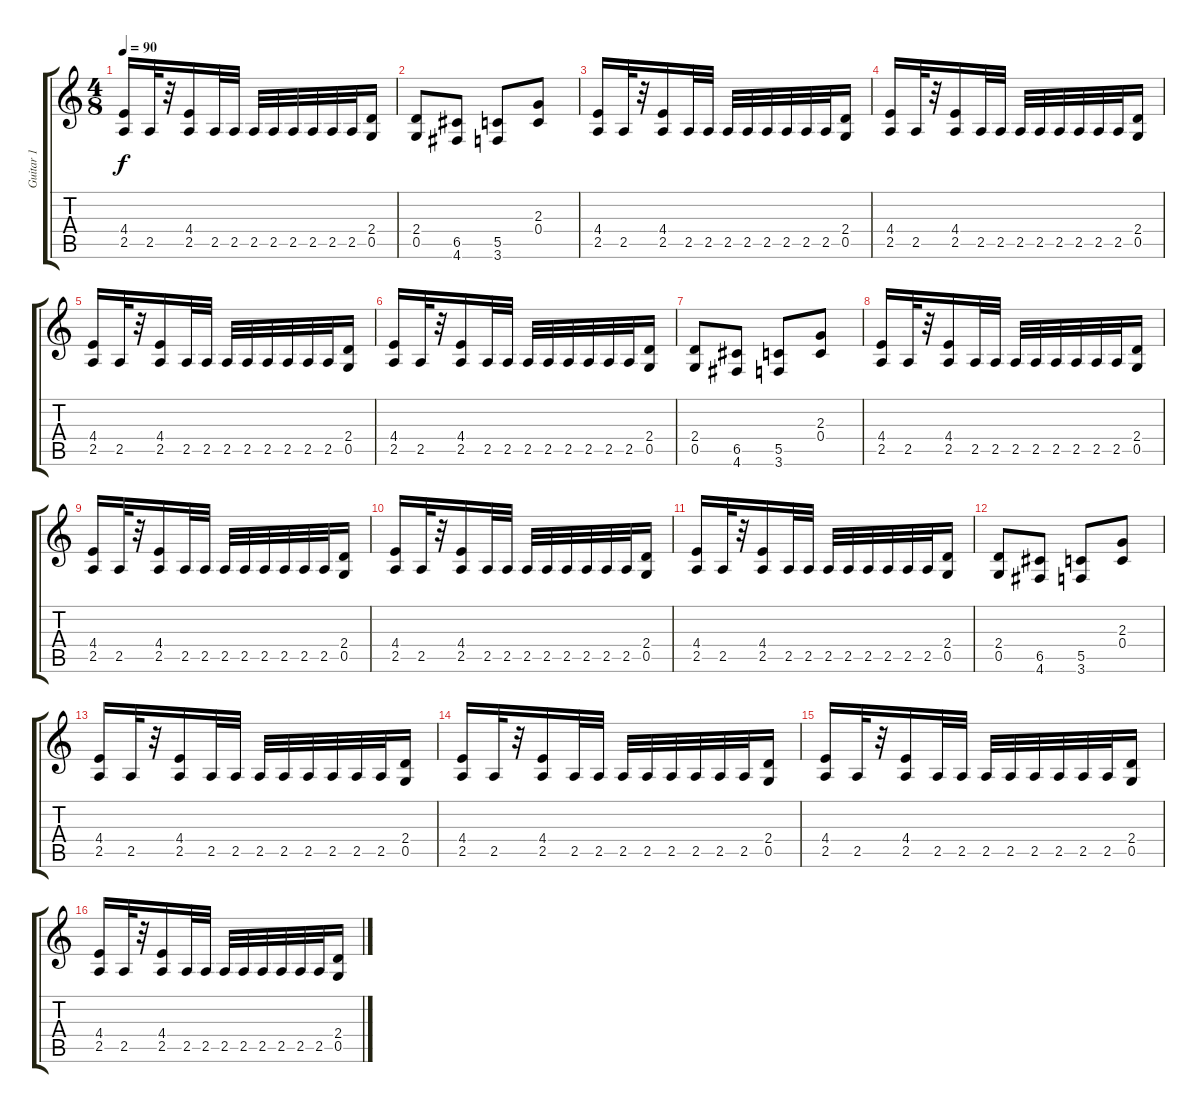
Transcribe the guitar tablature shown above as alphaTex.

\track ("Guitar 1" "Guitar 1") {instrument overdrivenguitar}
\staff {score tabs}
\tuning (D4 A3 F3 C3 G2 D2) {hide}
\ts (4 8)
\tempo 90
\clef g2
\ks c
(4.4 2.5).16{dy f} 2.5.32 r.32 (4.4 2.5).16 2.5.32 2.5.32 2.5.32 2.5.32 2.5.32 2.5.32 2.5.32 2.5.32 (2.4 0.5).16 |
(2.4 0.5).8 (6.5 4.6).8 (5.5 3.6).8 (2.3 0.4).8 |
(4.4 2.5).16 2.5.32 r.32 (4.4 2.5).16 2.5.32 2.5.32 2.5.32 2.5.32 2.5.32 2.5.32 2.5.32 2.5.32 (2.4 0.5).16 |
(4.4 2.5).16 2.5.32 r.32 (4.4 2.5).16 2.5.32 2.5.32 2.5.32 2.5.32 2.5.32 2.5.32 2.5.32 2.5.32 (2.4 0.5).16 |
(4.4 2.5).16 2.5.32 r.32 (4.4 2.5).16 2.5.32 2.5.32 2.5.32 2.5.32 2.5.32 2.5.32 2.5.32 2.5.32 (2.4 0.5).16 |
(4.4 2.5).16 2.5.32 r.32 (4.4 2.5).16 2.5.32 2.5.32 2.5.32 2.5.32 2.5.32 2.5.32 2.5.32 2.5.32 (2.4 0.5).16 |
(2.4 0.5).8 (6.5 4.6).8 (5.5 3.6).8 (2.3 0.4).8 |
(4.4 2.5).16 2.5.32 r.32 (4.4 2.5).16 2.5.32 2.5.32 2.5.32 2.5.32 2.5.32 2.5.32 2.5.32 2.5.32 (2.4 0.5).16 |
(4.4 2.5).16 2.5.32 r.32 (4.4 2.5).16 2.5.32 2.5.32 2.5.32 2.5.32 2.5.32 2.5.32 2.5.32 2.5.32 (2.4 0.5).16 |
(4.4 2.5).16 2.5.32 r.32 (4.4 2.5).16 2.5.32 2.5.32 2.5.32 2.5.32 2.5.32 2.5.32 2.5.32 2.5.32 (2.4 0.5).16 |
(4.4 2.5).16 2.5.32 r.32 (4.4 2.5).16 2.5.32 2.5.32 2.5.32 2.5.32 2.5.32 2.5.32 2.5.32 2.5.32 (2.4 0.5).16 |
(2.4 0.5).8 (6.5 4.6).8 (5.5 3.6).8 (2.3 0.4).8 |
(4.4 2.5).16 2.5.32 r.32 (4.4 2.5).16 2.5.32 2.5.32 2.5.32 2.5.32 2.5.32 2.5.32 2.5.32 2.5.32 (2.4 0.5).16 |
(4.4 2.5).16 2.5.32 r.32 (4.4 2.5).16 2.5.32 2.5.32 2.5.32 2.5.32 2.5.32 2.5.32 2.5.32 2.5.32 (2.4 0.5).16 |
(4.4 2.5).16 2.5.32 r.32 (4.4 2.5).16 2.5.32 2.5.32 2.5.32 2.5.32 2.5.32 2.5.32 2.5.32 2.5.32 (2.4 0.5).16 |
(4.4 2.5).16 2.5.32 r.32 (4.4 2.5).16 2.5.32 2.5.32 2.5.32 2.5.32 2.5.32 2.5.32 2.5.32 2.5.32 (2.4 0.5).16
